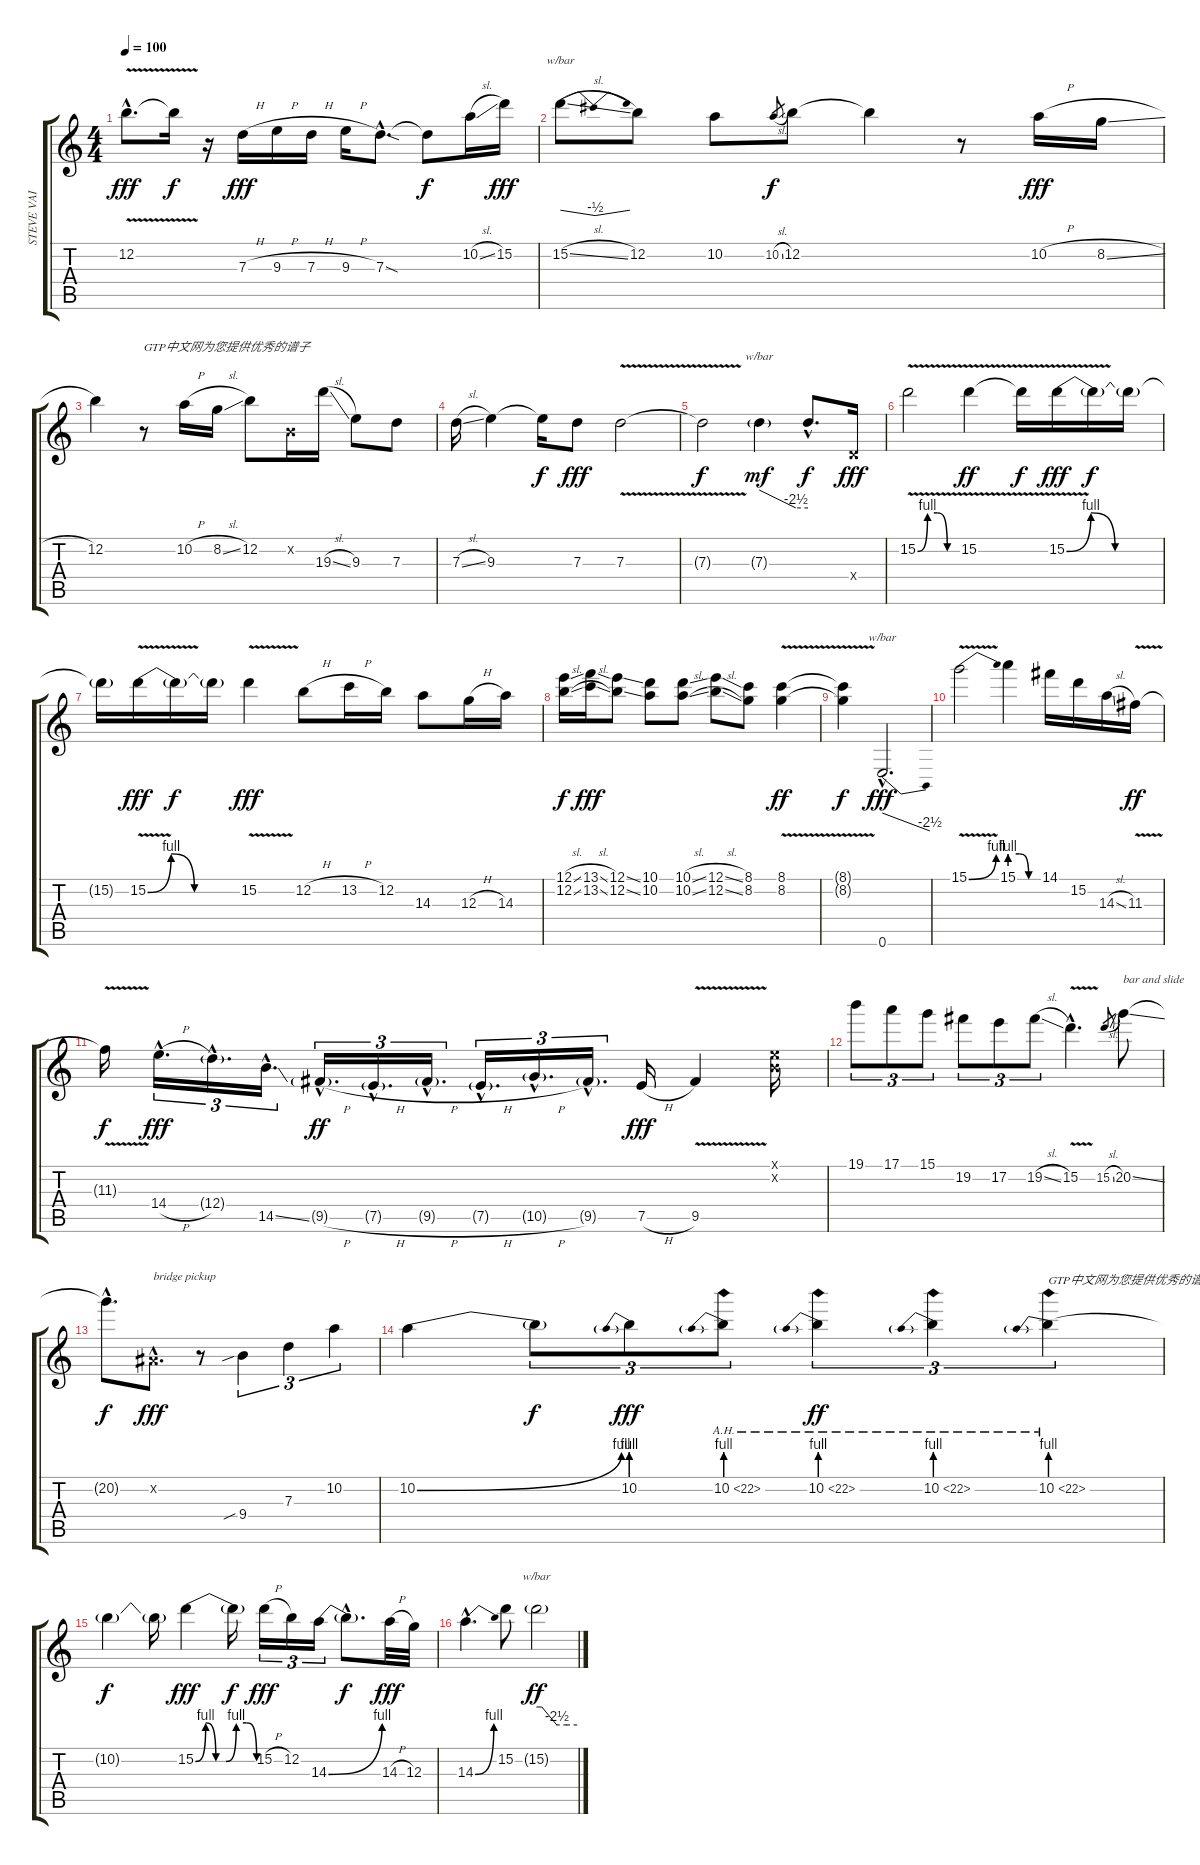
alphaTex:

\track ("STEVE VAI" "STEVE VAI") {instrument overdrivenguitar}
\staff {score tabs}
\tuning (E4 B3 G3 D3 A2 E2) {hide}
\ts (4 4)
\tempo 100
\clef g2
\ks c
12.2{v hac}.8{d dy fff} 12.2{t}.16{dy f} r.16 7.3{h}.16{dy fff} 9.3{h}.16 7.3{h}.16 9.3{h}.16 7.3{sod hac}.8{d} 7.3{t}.8{dy f} 10.2{sl}.16 15.2.16{dy fff} |
15.2{sl}.8{tbe (dip default 0 0 30 -2 60 0)} 12.2.8 10.2.8 10.2{sl}.8{gr dy f} 12.2.8 12.2{t}.4 r.8 10.2{h}.16{dy fff} 8.2{sl}.16 |
12.2.4 r.8{txt "GTP中文网为您提供优秀的谱子"} 10.2{h}.16 8.2{sl}.16 12.2.8 0.2{x}.16 19.3{sl}.16 9.3.8 7.3.8 |
7.3{sl}.16 9.3.4 9.3{t}.16{dy f} 7.3.8{dy fff} 7.3{v}.2 |
7.3{t}.2{dy f} 7.3{g}.4{tbe (custom default 0 0 45 -10 60 -10) dy mf} 7.3{hac t}.8{d dy f} 0.4{x}.16{dy fff} |
15.2{be (custom 0 0 15 4 30 4 45 0 60 0) v}.2 15.2{v}.4{dy ff} 15.2{t}.16{dy f} 15.2{be (custom 0 0 15 4 30 0 45 0 60 0) v}.16{dy fff} 15.2{t}.16{dy f} 15.2{t}.16 |
15.2{t}.16 15.2{be (custom 0 0 15 4 30 0 45 0 60 0) v}.16{dy fff} 15.2{t}.16{dy f} 15.2{t}.16 15.2{v}.4{dy fff} 12.2{h}.8 13.2{h}.16 12.2.16 14.3.8 12.3{h}.16 14.3.16 |
(12.1{sl} 12.2{sl}).16{dy f} (13.1{sl} 13.2{sl}).16{dy fff} (12.1{ss} 12.2{ss}).8 (10.1 10.2).8 (10.1{sl} 10.2{sl}).8 (12.1{sl} 12.2{sl}).8 (8.1 8.2).8 (8.1{v} 8.2{v}).4{dy ff} |
(8.1{t} 8.2{t}).4{dy f} 0.6{hac}.2{d tbe (dive default 0 0 60 -10) dy fff} |
15.1{be (bend 0 0 60 4) v}.2 15.1{be (custom 0 4 20 4 40 0 60 0)}.4 14.1.16 15.2.16 14.3{sl}.16 11.3{v}.16{dy ff} |
11.3{t}.16{dy f} 14.4{h hac}.16{d tu (3 2) dy fff} 12.4{g hac}.16{d tu (3 2)} 14.5{ss hac}.16{d tu (3 2)} 9.5{h g hac}.16{d tu (3 2) dy ff} 7.5{h g hac}.16{d tu (3 2)} 9.5{h g hac}.16{d tu (3 2)} 7.5{h g hac}.16{d tu (3 2)} 10.5{h g hac}.16{d tu (3 2)} 9.5{g hac}.16{d tu (3 2)} 7.5{h}.16{dy fff} 9.5{v}.4 (0.1{x} 0.2{x}).16 |
19.1.8{tu (3 2)} 17.1.8{tu (3 2)} 15.1.8{tu (3 2)} 19.2.8{tu (3 2)} 17.2.8{tu (3 2)} 19.2{sl}.8{tu (3 2)} 15.2{v hac}.4{d} 15.2{sl}.8{gr} 20.2{ss}.8{txt "bar and slide"} |
20.2{hac t}.8{d dy f} -1.2{hac x}.8{d txt "bridge pickup" dy fff} r.8 9.4{sib}.4{tu (3 2)} 7.3.4{tu (3 2)} 10.2.4{tu (3 2)} |
10.2{be (bend 0 0 60 4)}.4 10.2{t}.8{tu (3 2) dy f} 10.2{be (prebend 0 4 60 4)}.8{tu (3 2) dy fff} 10.2{be (prebend 0 4 60 4) ah 12}.8{tu (3 2)} 10.2{be (prebend 0 4 60 4) ah 12}.4{tu (3 2) dy ff} 10.2{be (prebend 0 4 60 4) ah 12}.4{tu (3 2)} 10.2{be (prebend 0 4 60 4) ah 12}.4{tu (3 2) txt "GTP中文网为您提供优秀的谱子"} |
10.2{t}.4{dy f} 10.2{t}.16 15.2{be (custom 0 0 10 4 20 0 30 0 40 4 50 4 60 0)}.4{dy fff} 15.2{t}.16{dy f} 15.2{h}.16{tu (3 2) dy fff} 12.2.16{tu (3 2)} 14.3{be (bend 0 0 60 4)}.16{tu (3 2)} 14.3{hac t}.8{d dy f} 14.3{h}.32{dy fff} 12.3.32 |
14.3{be (bend 0 0 60 4) hac}.4{d} 15.2.8 15.2{g}.2{tbe (custom default 0 0 8 0 30 -10 45 -10 60 -10) dy ff}
